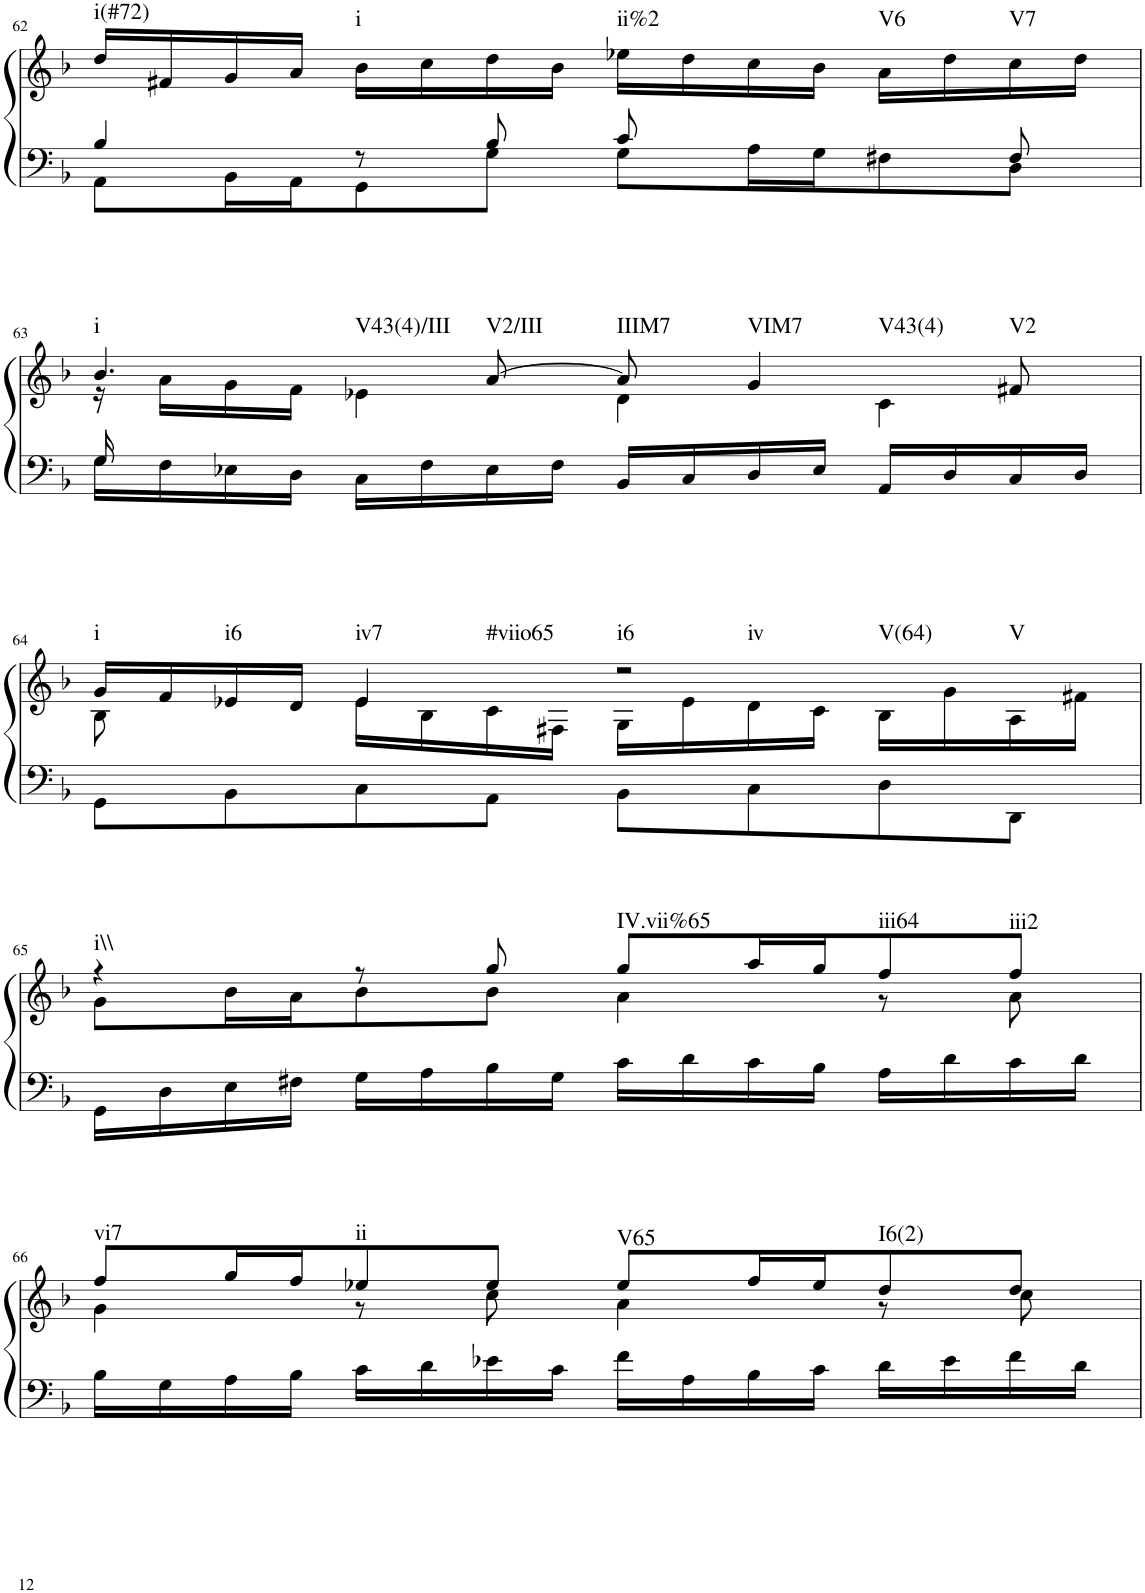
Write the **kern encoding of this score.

**kern	**kern	**harte
*part1	*part1	*part1
*staff2	*staff1	*
*I"Klavier linke Hand	*	*
!!LO:PB:g=z
*clefF4	*clefG2	*
*k[b-]	*k[b-]	*
*M2/2	*M2/2	*
=62	=62	=62
*^	*^	*
!	!	!	!	!LO:H:kt=i(#72)
4B-/	8AA\L	16dd/LL	4ryy	N
.	.	16f#X/	.	.
.	16BB-\L	16g/	.	.
.	16AA\J	16a/JJ	.	.
!	!	!	!	!LO:H:n=1:kt=i
!	!	!	!	!LO:H:n=2:kt=ii%2
!	!	!	!	!LO:H:n=3:kt=V6
!	!	!	!	!LO:H:n=4:kt=V7
8r	8GG\	2.ryy	16b-\LL	N N N N
.	.	.	16cc\	.
8B-/	8G\J	.	16dd\	.
.	.	.	16b-\JJ	.
8c/	8G\L	.	16ee-X\LL	.
.	.	.	16dd\	.
8ryy	16A\L	.	16cc\	.
.	16G\J	.	16b-\JJ	.
8ryy	8F#X\	.	16a\LL	.
.	.	.	16dd\	.
8F#/	8D\J	.	16cc\	.
.	.	.	16dd\JJ	.
!!LO:LB:g=z	!!
=63	=63	=63	=63	=63
!	!	!	!	!LO:H:n=1:kt=i
!	!	!	!	!LO:H:n=2:kt=V43(4)/III
16G/	16G\LL	4.b-/	16r	N N
4..ryy	16F\	.	16a\LL	.
.	16E-X\	.	16g\	.
.	16D\JJ	.	16f\JJ	.
.	16C\LL	.	4e-X\	.
.	16F\	.	.	.
!	!	!	!	!LO:H:kt=V2/III
.	16E-\	[8a/	.	N
.	16F\JJ	.	.	.
!	!	!	!	!LO:H:kt=IIIM7
16BB-/LL	2ryy	8a/]	4d\	N
16C/	.	.	.	.
!	!	!	!	!LO:H:n=1:kt=VIM7
!	!	!	!	!LO:H:n=2:kt=V43(4)
16D/	.	4g/	.	N N
16E-/JJ	.	.	.	.
16AA/LL	.	.	4c\	.
16D/	.	.	.	.
!	!	!	!	!LO:H:kt=V2
16C/	.	8f#X/	.	N
16D/JJ	.	.	.	.
!!LO:LB:g=z	!!
=64	=64	=64	=64	=64
!	!	!	!	!LO:H:kt=i
1ryy	8GG\L	16g/LL	8B-\	N
.	.	16f/	.	.
!	!	!	!	!LO:H:kt=i6
.	8BB-\	16e-X/	8ryy	N
.	.	16d/JJ	.	.
!	!	!	!	!LO:H:n=1:kt=iv7
!	!	!	!	!LO:H:n=2:kt=#viio65
.	8C\	4e-/	16e-\LL	N N
.	.	.	16B-\	.
.	8AA\J	.	16c\	.
.	.	.	16F#X\JJ	.
!	!	!	!	!LO:H:n=1:kt=i6
!	!	!	!	!LO:H:n=2:kt=iv
!	!	!	!	!LO:H:n=3:kt=V(64)
!	!	!	!	!LO:H:n=4:kt=V
.	8BB-\L	2r	16G\LL	N N N N
.	.	.	16e-\	.
.	8C\	.	16d\	.
.	.	.	16c\JJ	.
.	8D\	.	16B-\LL	.
.	.	.	16g\	.
.	8DD\J	.	16A\	.
.	.	.	16f#X\JJ	.
!!LO:LB:g=z	!!
=65	=65	=65	=65	=65
!	!	!	!	!LO:H:kt=i\\
4ryy	16GG\LL	4r	8g\L	N
.	16D\	.	.	.
.	16E\	.	16b-\L	.
.	16F#X\JJ	.	16a\J	.
16G\LL	2.ryy	8r	8b-\	.
16A\	.	.	.	.
16B-\	.	8gg/	8b-\J	.
16G\JJ	.	.	.	.
!	!	!	!	!LO:H:kt=IV.vii%65
16c\LL	.	8gg/L	4a\	N
16d\	.	.	.	.
16c\	.	16aa/L	.	.
16B-\JJ	.	16gg/J	.	.
!	!	!	!	!LO:H:kt=iii64
16A\LL	.	8ff/	8r	N
16d\	.	.	.	.
!	!	!	!	!LO:H:kt=iii2
16c\	.	8ff/J	8a\	N
16d\JJ	.	.	.	.
*v	*v	*	*	*
!!LO:LB:g=z	!!
=66	=66	=66	=66
!	!	!	!LO:H:kt=vi7
16B-\LL	8ff/L	4g\	N
16G\	.	.	.
16A\	16gg/L	.	.
16B-\JJ	16ff/J	.	.
!	!	!	!LO:H:kt=ii
16c\LL	8ee-X/	8r	N
16d\	.	.	.
16e-X\	8ee-/J	8cc\	.
16c\JJ	.	.	.
!	!	!	!LO:H:kt=V65
16f\LL	8ee-/L	4a\	N
16A\	.	.	.
16B-\	16ff/L	.	.
16c\JJ	16ee-/J	.	.
!	!	!	!LO:H:kt=I6(2)
16d\LL	8dd/	8r	N
16e-\	.	.	.
16f\	8dd/J	8cc\	.
16d\JJ	.	.	.
*	*v	*v	*
=	=	=
*-	*-	*-
